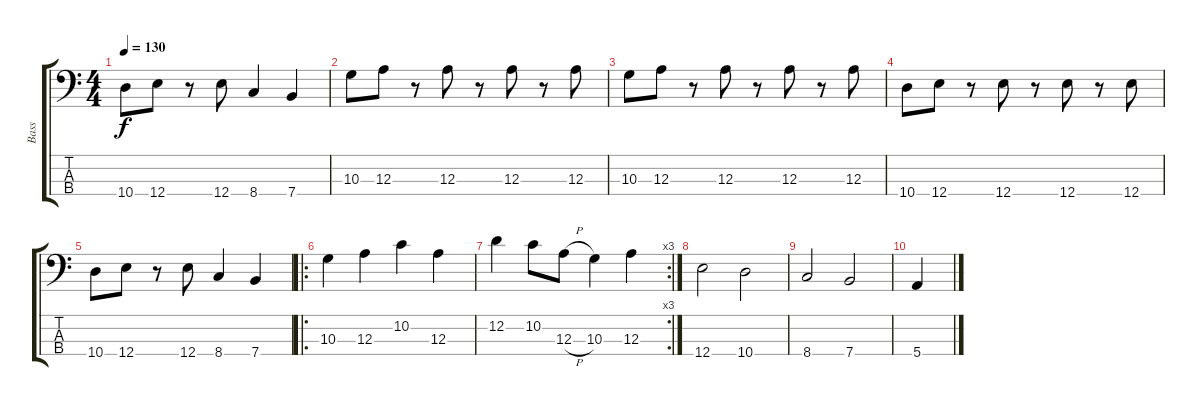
\track ("Bass" "Bass") {instrument electricbassfinger}
\staff {score tabs}
\tuning (G2 D2 A1 E1) {hide}
\ts (4 4)
\tempo 130
\clef f4
\ks c
10.4.8{dy f} 12.4.8 r.8 12.4.8 8.4.4 7.4.4 |
10.3.8 12.3.8 r.8 12.3.8 r.8 12.3.8 r.8 12.3.8 |
10.3.8 12.3.8 r.8 12.3.8 r.8 12.3.8 r.8 12.3.8 |
10.4.8 12.4.8 r.8 12.4.8 r.8 12.4.8 r.8 12.4.8 |
10.4.8 12.4.8 r.8 12.4.8 8.4.4 7.4.4 |
\ro
10.3.4 12.3.4 10.2.4 12.3.4 |
\rc 3
12.2.4 10.2.8 12.3{h}.8 10.3.4 12.3.4 |
12.4.2 10.4.2 |
8.4.2 7.4.2 |
5.4.4
